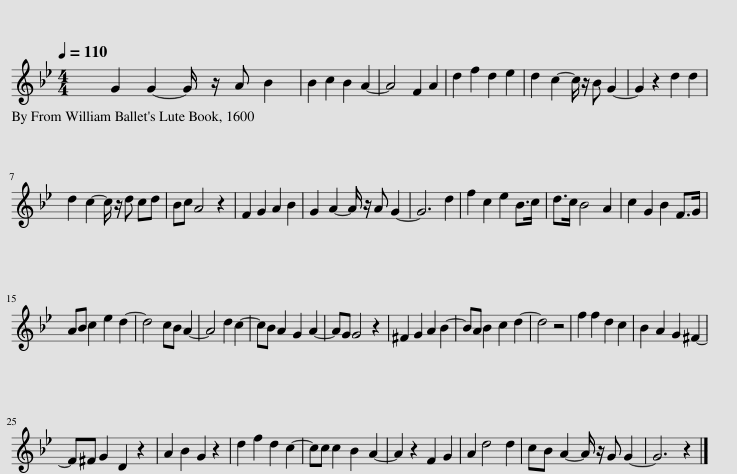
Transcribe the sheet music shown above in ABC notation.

X:1
L:1/8
Q:1/4=110
M:4/4
I:linebreak $
K:Bb
V:1 treble
V:1
 G2 G2- G/ z/ A B2 | B2 c2 B2 A2- | A4 F2 A2 | d2 f2 d2 e2 | d2 c2- c/ z/ B G2- | %5
 G2 z2 d2 d2 |$ d2 c2- c/ z/ d cd | Bc A4 z2 | F2 G2 A2 B2 | G2 A2- A/ z/ A G2- | %10
 G6 d2 | f2 c2 e2 B>c | d>c B4 A2 | c2 G2 B2 F>G |$ AB c2 e2 d2- | %15
 d4 cB A2- | A4 d2 c2- | cB A2 G2 A2- | AG G4 z2 | ^F2 G2 A2 B2- | %20
 BA B2 c2 d2- | d4 z4 | f2 f2 d2 c2 | B2 A2 G2 ^F2- |$ F^F G2 D2 z2 | %25
 A2 B2 G2 z2 | d2 f2 d2 c2- | cc c2 B2 A2- | A2 z2 F2 G2 | A2 d4 d2 | %30
 cB A2- A/ z/ G G2- | G6 z2 |] %32
